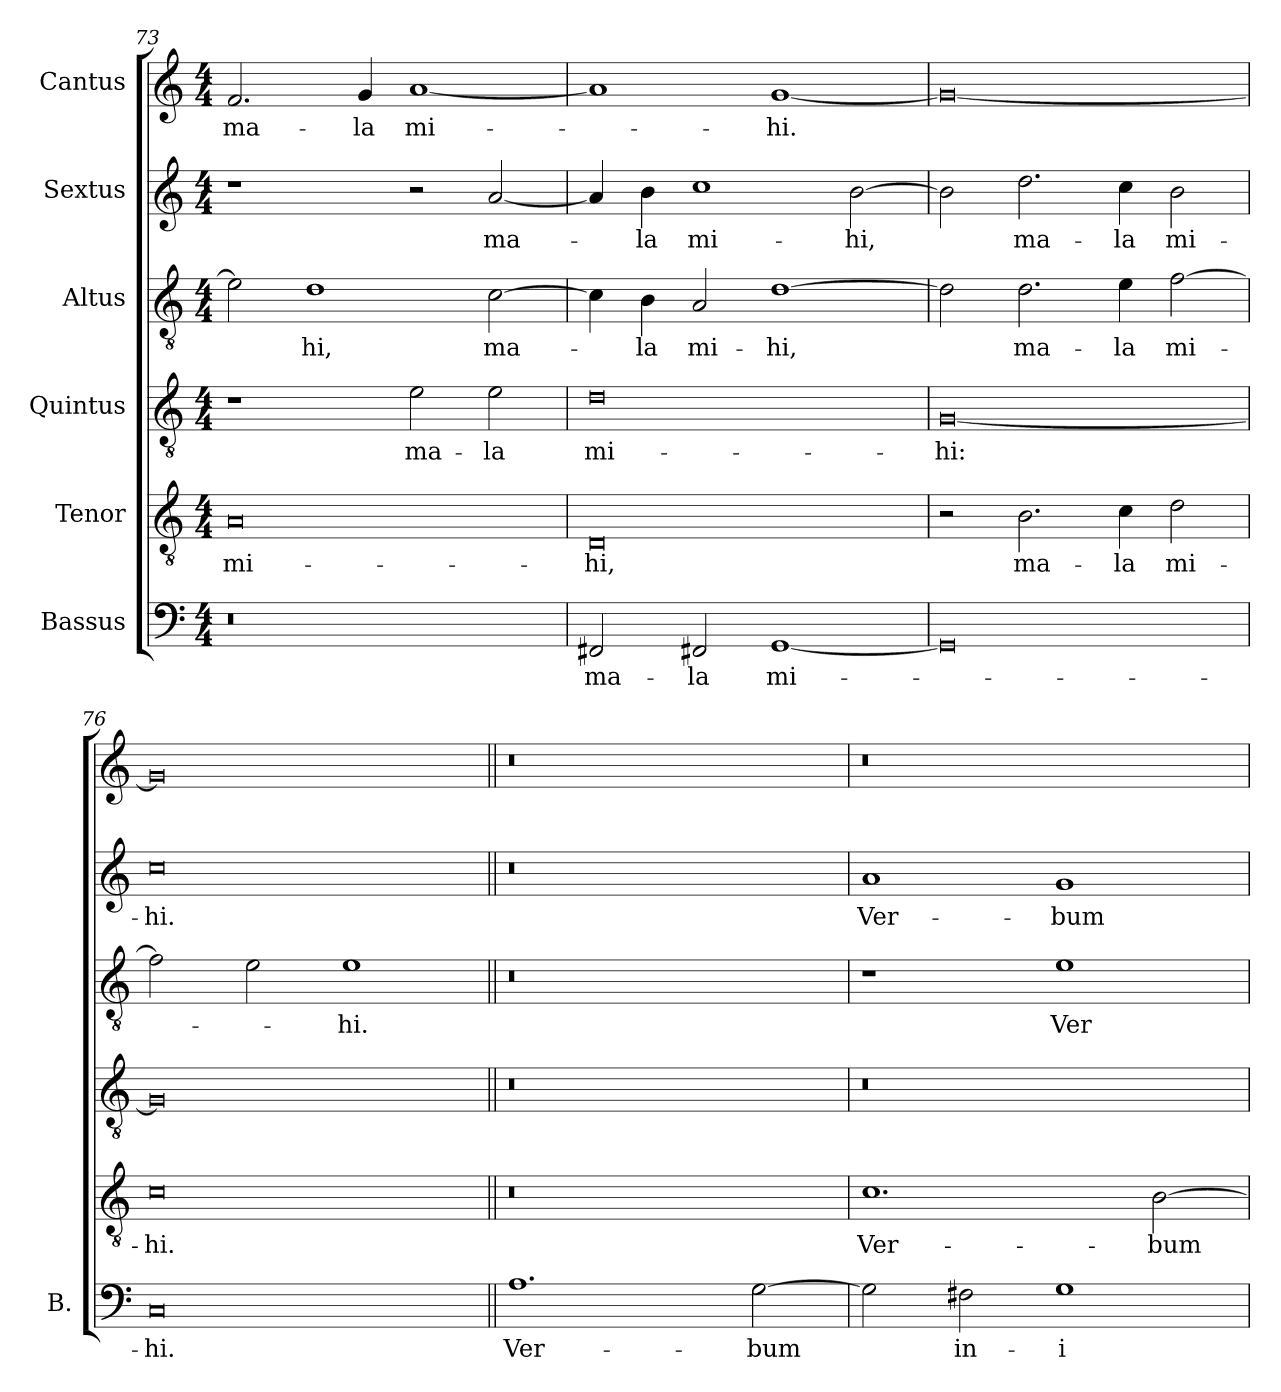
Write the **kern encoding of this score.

**kern	**text	**kern	**text	**kern	**text	**kern	**text	**kern	**text	**kern	**text
*part6	*part6	*part5	*part5	*part4	*part4	*part3	*part3	*part2	*part2	*part1	*part1
*staff6	*staff6	*staff5	*staff5	*staff4	*staff4	*staff3	*staff3	*staff2	*staff2	*staff1	*staff1
*I"Bassus	*	*I"Tenor	*	*I"Quintus	*	*I"Altus	*	*I"Sextus	*	*I"Cantus	*
*I'B.	*	*	*	*	*	*	*	*	*	*	*
*clefF4	*	*clefGv2	*	*clefGv2	*	*clefGv2	*	*clefG2	*	*clefG2	*
*k[]	*	*k[]	*	*k[]	*	*k[]	*	*k[]	*	*k[]	*
*C:	*	*C:	*	*C:	*	*C:	*	*C:	*	*C:	*
*M4/4	*	*M4/4	*	*M4/4	*	*M4/4	*	*M4/4	*	*M4/4	*
=73	=73	=73	=73	=73	=73	=73	=73	=73	=73	=73	=73
!LO:N:vis=0	!	!	!	!	!	!	!	!	!	!	!
1r	.	0A/	mi-	1r	.	2e\]	.	1r	.	2.f/	ma-
.	.	.	.	.	.	1d\	-hi,	.	.	.	.
.	.	.	.	.	.	.	.	.	.	4g/	-la
1ryy	.	.	.	2e\	ma-	.	.	2r	.	[1a/	mi-
.	.	.	.	2e\	-la	[2c\	ma-	[2a/	ma-	.	.
=74	=74	=74	=74	=74	=74	=74	=74	=74	=74	=74	=74
2FF#X/	ma-	0D/	-hi,	0d\	mi-	4c\]	.	4a/]	.	1a/]	.
.	.	.	.	.	.	4B\	-la	4b\	-la	.	.
2FF#X/	-la	.	.	.	.	2A/	mi-	1cc\	mi-	.	.
[1GG/	mi-	.	.	.	.	[1d\	-hi,	.	.	[1g/	-hi.
.	.	.	.	.	.	.	.	[2b\	-hi,	.	.
=75	=75	=75	=75	=75	=75	=75	=75	=75	=75	=75	=75
0GG/]	.	2r	.	[0G/	-hi:	2d\]	.	2b\]	.	0g/_	.
.	.	2.B\	ma-	.	.	2.d\	ma-	2.dd\	ma-	.	.
.	.	4c\	-la	.	.	4e\	-la	4cc\	-la	.	.
.	.	2d\	mi-	.	.	[2f\	mi-	2b\	mi-	.	.
=76	=76	=76	=76	=76	=76	=76	=76	=76	=76	=76	=76
0C/	-hi.	0c\	-hi.	0G/]	.	2f\]	.	0cc\	-hi.	0g/]	.
.	.	.	.	.	.	2e\	.	.	.	.	.
.	.	.	.	.	.	1e\	-hi.	.	.	.	.
=77||	=77||	=77||	=77||	=77||	=77||	=77||	=77||	=77||	=77||	=77||	=77||
!	!	!LO:N:vis=0	!	!LO:N:vis=0	!	!LO:N:vis=0	!	!LO:N:vis=0	!	!LO:N:vis=0	!
1.A\	Ver-	1r	.	1r	.	1r	.	1r	.	1r	.
.	.	1ryy	.	1ryy	.	1ryy	.	1ryy	.	1ryy	.
[2G\	-bum	.	.	.	.	.	.	.	.	.	.
=78	=78	=78	=78	=78	=78	=78	=78	=78	=78	=78	=78
!	!	!	!	!LO:N:vis=0	!	!	!	!	!	!LO:N:vis=0	!
2G\]	.	1.c\	Ver-	1r	.	1r	.	1a/	Ver-	1r	.
2F#X\	in-	.	.	.	.	.	.	.	.	.	.
1G\	-i-	.	.	1ryy	.	1e\	Ver-	1g/	-bum	1ryy	.
.	.	[2B\	-bum	.	.	.	.	.	.	.	.
=	=	=	=	=	=	=	=	=	=	=	=
*-	*-	*-	*-	*-	*-	*-	*-	*-	*-	*-	*-
